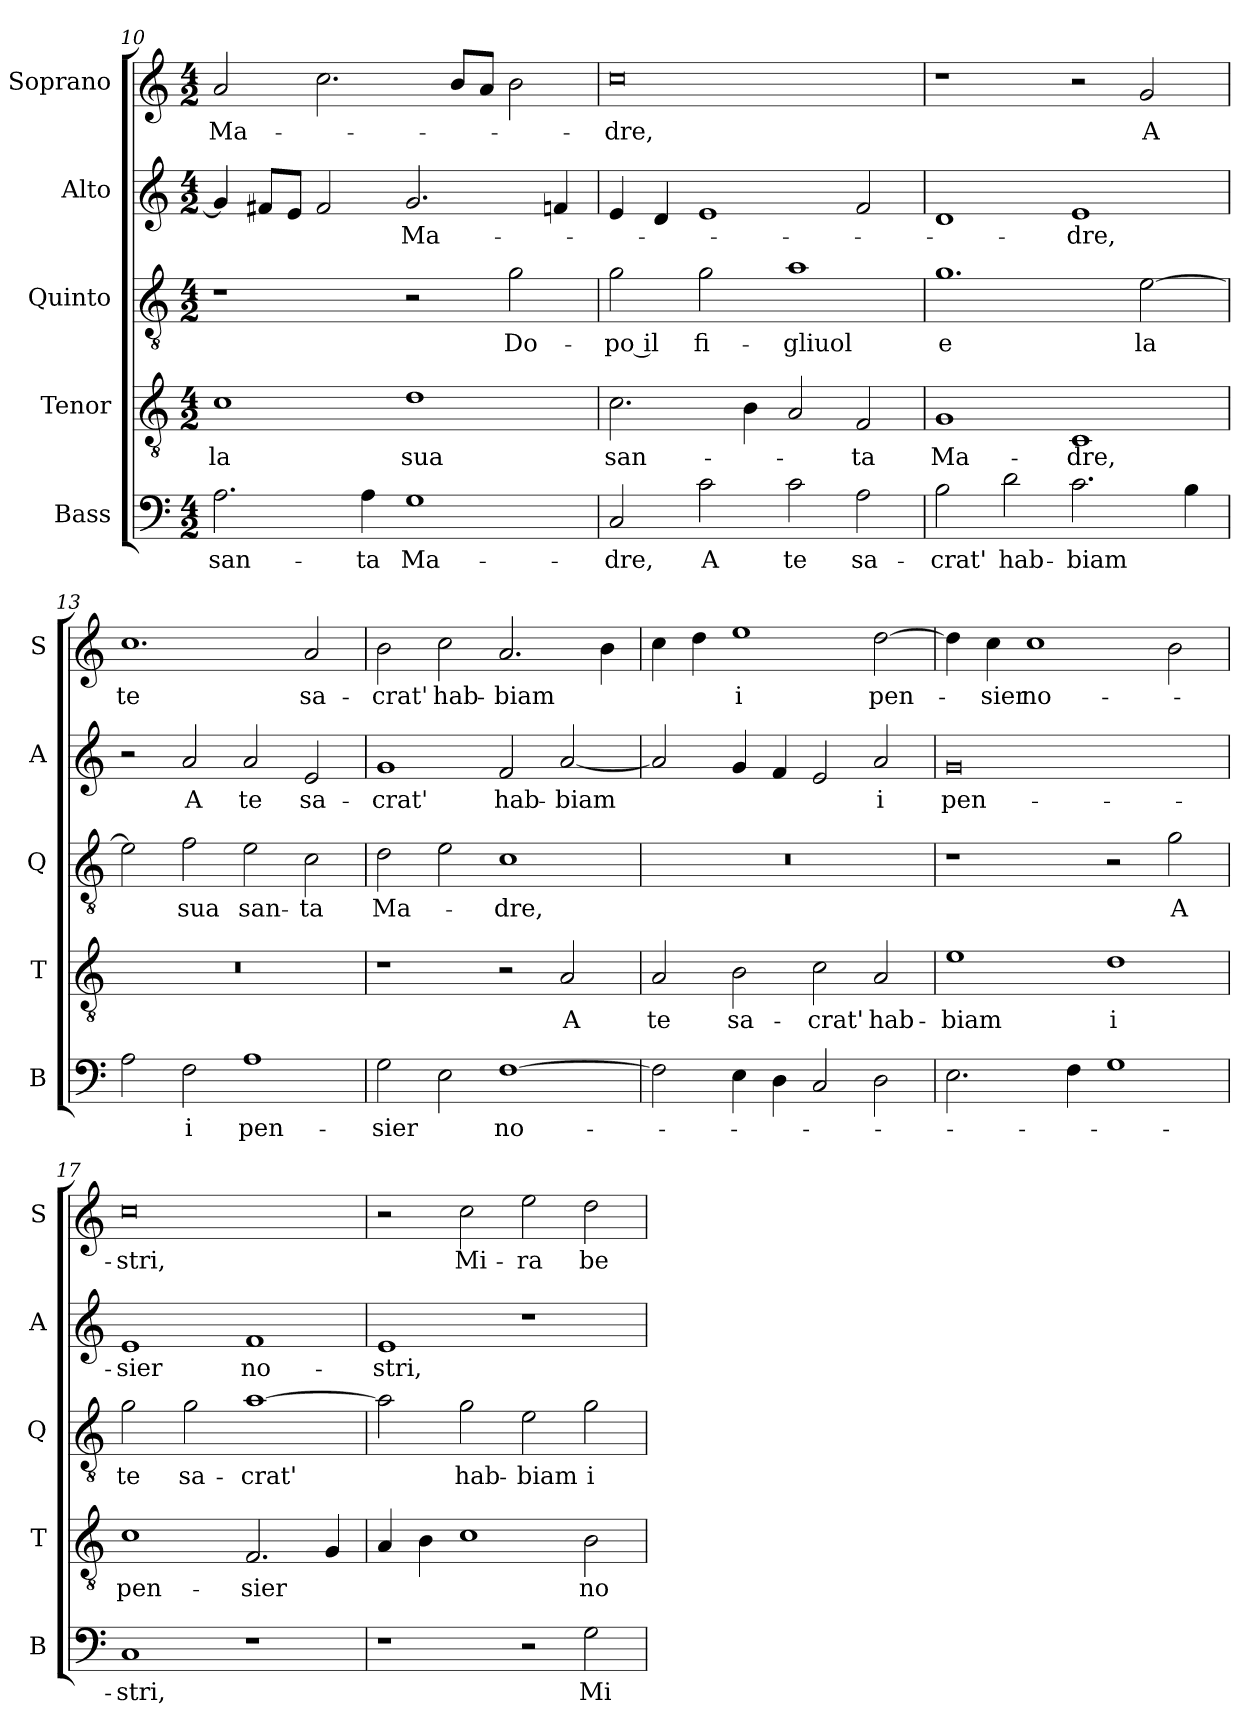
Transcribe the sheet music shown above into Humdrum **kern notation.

**kern	**text	**kern	**text	**kern	**text	**kern	**text	**kern	**text
*part5	*part5	*part4	*part4	*part3	*part3	*part2	*part2	*part1	*part1
*staff5	*staff5	*staff4	*staff4	*staff3	*staff3	*staff2	*staff2	*staff1	*staff1
*I"Bass	*	*I"Tenor	*	*I"Quinto	*	*I"Alto	*	*I"Soprano	*
*I'B	*	*I'T	*	*I'Q	*	*I'A	*	*I'S	*
*clefF4	*	*clefGv2	*	*clefGv2	*	*clefG2	*	*clefG2	*
*k[]	*	*k[]	*	*k[]	*	*k[]	*	*k[]	*
*C:	*	*C:	*	*C:	*	*C:	*	*C:	*
*M4/2	*	*M4/2	*	*M4/2	*	*M4/2	*	*M4/2	*
=10	=10	=10	=10	=10	=10	=10	=10	=10	=10
!	!LO:LY:b	!	!LO:LY:b	!	!	!	!	!	!LO:LY:b
2.A\	san-	1c	la	1r	.	4g/]	.	2a/	Ma-
.	.	.	.	.	.	8f#X/L	.	.	.
.	.	.	.	.	.	8e/J	.	.	.
.	.	.	.	.	.	2f#/	.	2.cc\	.
!	!LO:LY:b	!	!	!	!	!	!	!	!
4A\	-ta	.	.	.	.	.	.	.	.
!	!LO:LY:b	!	!LO:LY:b	!	!	!	!LO:LY:b	!	!
1G	Ma-	1d	sua	2r	.	2.g/	Ma-	.	.
.	.	.	.	.	.	.	.	8b/L	.
.	.	.	.	.	.	.	.	8a/J	.
!	!	!	!	!	!LO:LY:b	!	!	!	!
.	.	.	.	2g\	Do-	.	.	2b\	.
.	.	.	.	.	.	4fn/	.	.	.
=11	=11	=11	=11	=11	=11	=11	=11	=11	=11
!	!LO:LY:b	!	!LO:LY:b	!	!LO:LY:b	!	!	!	!LO:LY:b
2C/	-dre,	2.c\	san-	2g\	-po il	4e/	.	0cc	-dre,
.	.	.	.	.	.	4d/	.	.	.
!	!LO:LY:b	!	!	!	!LO:LY:b	!	!	!	!
2c\	A	.	.	2g\	fi-	1e	.	.	.
.	.	4B\	.	.	.	.	.	.	.
!	!LO:LY:b	!	!	!	!LO:LY:b	!	!	!	!
2c\	te	2A/	.	1a	-gliuol	.	.	.	.
!	!LO:LY:b	!	!LO:LY:b	!	!	!	!	!	!
2A\	sa-	2F/	-ta	.	.	2f/	.	.	.
=12	=12	=12	=12	=12	=12	=12	=12	=12	=12
!	!LO:LY:b	!	!LO:LY:b	!	!LO:LY:b	!	!	!	!
2B\	-crat'	1G	Ma-	1.g	e	1d	.	1r	.
!	!LO:LY:b	!	!	!	!	!	!	!	!
2d\	hab-	.	.	.	.	.	.	.	.
!	!LO:LY:b	!	!LO:LY:b	!	!	!	!LO:LY:b	!	!
2.c\	-biam	1C	-dre,	.	.	1e	-dre,	2r	.
!	!	!	!	!	!LO:LY:b	!	!	!	!LO:LY:b
.	.	.	.	[2e\	la	.	.	2g/	A
4B\	.	.	.	.	.	.	.	.	.
!!LO:LB:g=z
=13	=13	=13	=13	=13	=13	=13	=13	=13	=13
!	!	!	!	!	!	!	!	!	!LO:LY:b
2A\	.	0r	.	2e\]	.	2r	.	1.cc	te
!	!LO:LY:b	!	!	!	!LO:LY:b	!	!LO:LY:b	!	!
2F\	i	.	.	2f\	sua	2a/	A	.	.
!	!LO:LY:b	!	!	!	!LO:LY:b	!	!LO:LY:b	!	!
1A	pen-	.	.	2e\	san-	2a/	te	.	.
!	!	!	!	!	!LO:LY:b	!	!LO:LY:b	!	!LO:LY:b
.	.	.	.	2c\	-ta	2e/	sa-	2a/	sa-
=14	=14	=14	=14	=14	=14	=14	=14	=14	=14
!	!LO:LY:b	!	!	!	!LO:LY:b	!	!LO:LY:b	!	!LO:LY:b
2G\	-sier	1r	.	2d\	Ma-	1g	-crat'	2b\	-crat'
!	!	!	!	!	!	!	!	!	!LO:LY:b
2E\	.	.	.	2e\	.	.	.	2cc\	hab-
!	!LO:LY:b	!	!	!	!LO:LY:b	!	!LO:LY:b	!	!LO:LY:b
[1F	no-	2r	.	1c	-dre,	2f/	hab-	2.a/	-biam
!	!	!	!LO:LY:b	!	!	!	!LO:LY:b	!	!
.	.	2A/	A	.	.	[2a/	-biam	.	.
.	.	.	.	.	.	.	.	4b\	.
=15	=15	=15	=15	=15	=15	=15	=15	=15	=15
!	!	!	!LO:LY:b	!	!	!	!	!	!
2F\]	.	2A/	te	0r	.	2a/]	.	4cc\	.
.	.	.	.	.	.	.	.	4dd\	.
!	!	!	!LO:LY:b	!	!	!	!	!	!LO:LY:b
4E\	.	2B\	sa-	.	.	4g/	.	1ee	i
4D\	.	.	.	.	.	4f/	.	.	.
!	!	!	!LO:LY:b	!	!	!	!	!	!
2C/	.	2c\	-crat'	.	.	2e/	.	.	.
!	!	!	!LO:LY:b	!	!	!	!LO:LY:b	!	!LO:LY:b
2D\	.	2A/	hab-	.	.	2a/	i	[2dd\	pen-
=16	=16	=16	=16	=16	=16	=16	=16	=16	=16
!	!	!	!LO:LY:b	!	!	!	!LO:LY:b	!	!
2.E\	.	1e	-biam	1r	.	0g	pen-	4dd\]	.
!	!	!	!	!	!	!	!	!	!LO:LY:b
.	.	.	.	.	.	.	.	4cc\	-sier
!	!	!	!	!	!	!	!	!	!LO:LY:b
.	.	.	.	.	.	.	.	1cc	no-
4F\	.	.	.	.	.	.	.	.	.
!	!	!	!LO:LY:b	!	!	!	!	!	!
1G	.	1d	i	2r	.	.	.	.	.
!	!	!	!	!	!LO:LY:b	!	!	!	!
.	.	.	.	2g\	A	.	.	2b\	.
!!LO:LB:g=z
=17	=17	=17	=17	=17	=17	=17	=17	=17	=17
!	!LO:LY:b	!	!LO:LY:b	!	!LO:LY:b	!	!LO:LY:b	!	!LO:LY:b
1C	-stri,	1c	pen-	2g\	te	1e	-sier	0cc	-stri,
!	!	!	!	!	!LO:LY:b	!	!	!	!
.	.	.	.	2g\	sa-	.	.	.	.
!	!	!	!LO:LY:b	!	!LO:LY:b	!	!LO:LY:b	!	!
1r	.	2.F/	-sier	[1a	-crat'	1f	no-	.	.
.	.	4G/	.	.	.	.	.	.	.
=18	=18	=18	=18	=18	=18	=18	=18	=18	=18
!	!	!	!	!	!	!	!LO:LY:b	!	!
1r	.	4A/	.	2a\]	.	1e	-stri,	2r	.
.	.	4B\	.	.	.	.	.	.	.
!	!	!	!	!	!LO:LY:b	!	!	!	!LO:LY:b
.	.	1c	.	2g\	hab-	.	.	2cc\	Mi-
!	!	!	!	!	!LO:LY:b	!	!	!	!LO:LY:b
2r	.	.	.	2e\	-biam	1r	.	2ee\	-ra
!	!LO:LY:b	!	!LO:LY:b	!	!LO:LY:b	!	!	!	!LO:LY:b
2G\	Mi-	2B\	no-	2g\	i	.	.	2dd\	be-
=	=	=	=	=	=	=	=	=	=
*-	*-	*-	*-	*-	*-	*-	*-	*-	*-
